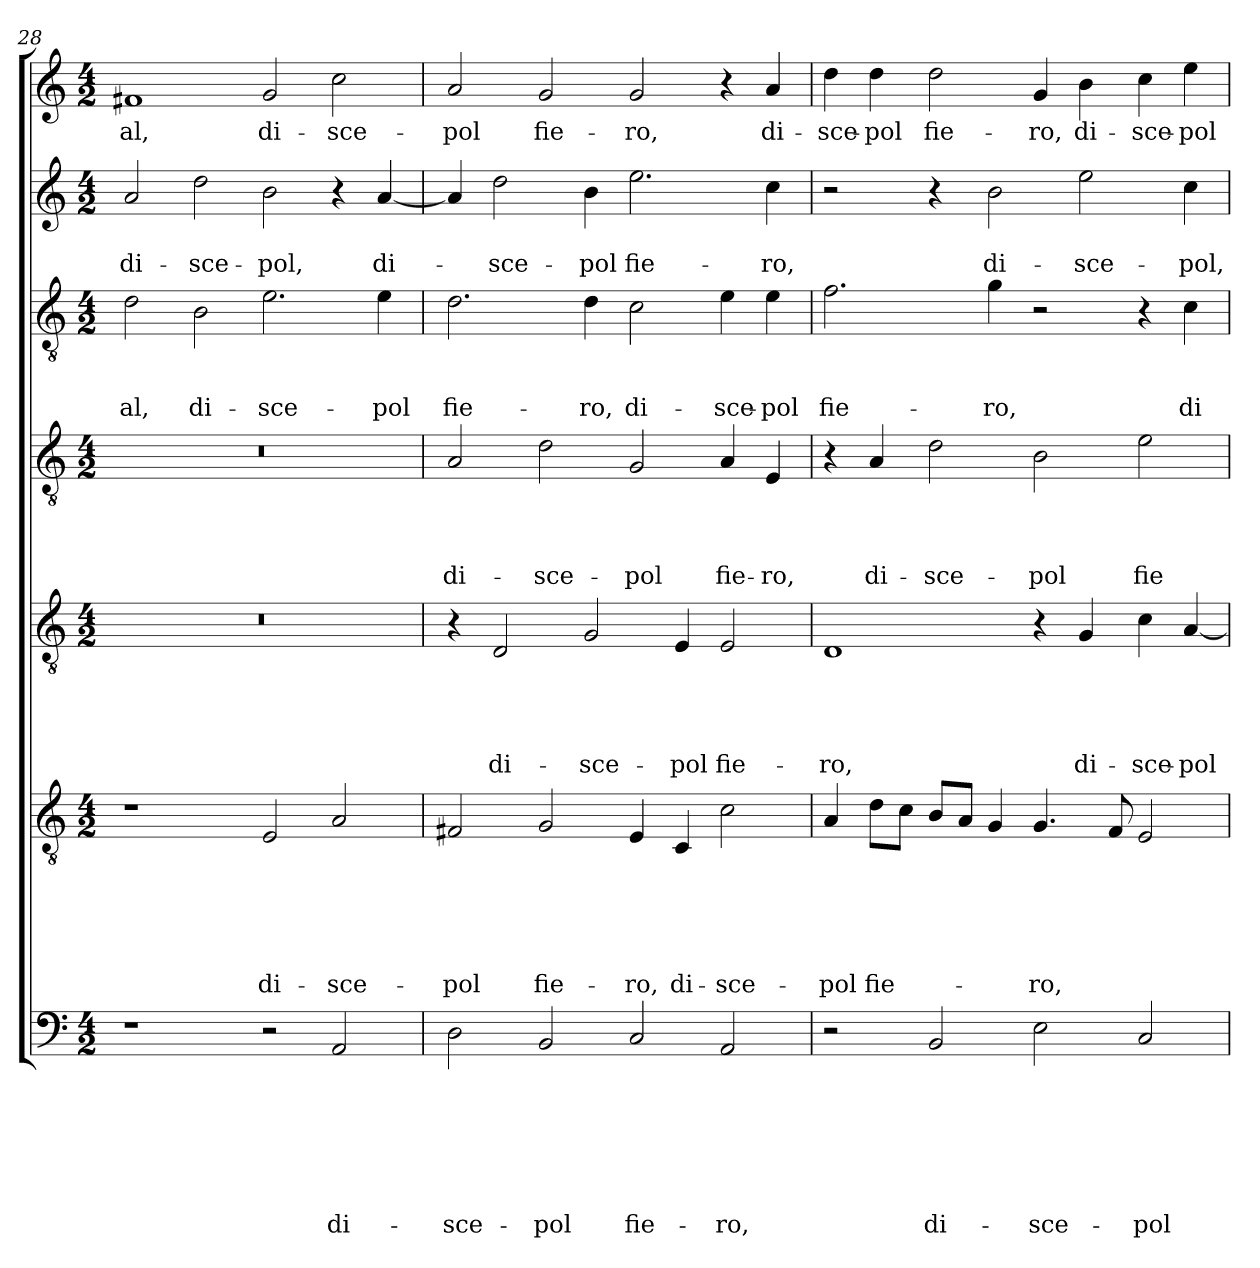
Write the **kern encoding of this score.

**kern	**text	**text	**text	**text	**text	**text	**text	**kern	**text	**text	**text	**text	**text	**text	**kern	**text	**text	**text	**text	**text	**kern	**text	**text	**text	**text	**kern	**text	**text	**text	**kern	**text	**text	**kern	**text
*part7	*part7	*part7	*part7	*part7	*part7	*part7	*part7	*part6	*part6	*part6	*part6	*part6	*part6	*part6	*part5	*part5	*part5	*part5	*part5	*part5	*part4	*part4	*part4	*part4	*part4	*part3	*part3	*part3	*part3	*part2	*part2	*part2	*part1	*part1
*staff7	*staff7	*staff7	*staff7	*staff7	*staff7	*staff7	*staff7	*staff6	*staff6	*staff6	*staff6	*staff6	*staff6	*staff6	*staff5	*staff5	*staff5	*staff5	*staff5	*staff5	*staff4	*staff4	*staff4	*staff4	*staff4	*staff3	*staff3	*staff3	*staff3	*staff2	*staff2	*staff2	*staff1	*staff1
*clefF4	*	*	*	*	*	*	*	*clefGv2	*	*	*	*	*	*	*clefGv2	*	*	*	*	*	*clefGv2	*	*	*	*	*clefGv2	*	*	*	*clefG2	*	*	*clefG2	*
*k[]	*	*	*	*	*	*	*	*k[]	*	*	*	*	*	*	*k[]	*	*	*	*	*	*k[]	*	*	*	*	*k[]	*	*	*	*k[]	*	*	*k[]	*
*a:	*	*	*	*	*	*	*	*a:	*	*	*	*	*	*	*a:	*	*	*	*	*	*a:	*	*	*	*	*a:	*	*	*	*a:	*	*	*a:	*
*M4/2	*	*	*	*	*	*	*	*M4/2	*	*	*	*	*	*	*M4/2	*	*	*	*	*	*M4/2	*	*	*	*	*M4/2	*	*	*	*M4/2	*	*	*M4/2	*
=28	=28	=28	=28	=28	=28	=28	=28	=28	=28	=28	=28	=28	=28	=28	=28	=28	=28	=28	=28	=28	=28	=28	=28	=28	=28	=28	=28	=28	=28	=28	=28	=28	=28	=28
!	!	!	!	!	!	!	!	!	!	!	!	!	!	!	!	!	!	!	!	!	!	!	!	!	!	!	!	!	!LO:LY:b	!	!	!LO:LY:b	!	!LO:LY:b
1r	.	.	.	.	.	.	.	1r	.	.	.	.	.	.	0r	.	.	.	.	.	0r	.	.	.	.	2d\	.	.	-al,	2a/	.	di-	1f#X	-al,
!	!	!	!	!	!	!	!	!	!	!	!	!	!	!	!	!	!	!	!	!	!	!	!	!	!	!	!	!	!LO:LY:b	!	!	!LO:LY:b	!	!
.	.	.	.	.	.	.	.	.	.	.	.	.	.	.	.	.	.	.	.	.	.	.	.	.	.	2B\	.	.	di-	2dd\	.	-sce-	.	.
!	!	!	!	!	!	!	!	!	!	!	!	!	!	!LO:LY:b	!	!	!	!	!	!	!	!	!	!	!	!	!	!	!LO:LY:b	!	!	!LO:LY:b	!	!LO:LY:b
2r	.	.	.	.	.	.	.	2E/	.	.	.	.	.	di-	.	.	.	.	.	.	.	.	.	.	.	2.e\	.	.	-sce-	2b\	.	-pol,	2g/	di-
!	!	!	!	!	!	!	!LO:LY:b	!	!	!	!	!	!	!LO:LY:b	!	!	!	!	!	!	!	!	!	!	!	!	!	!	!	!	!	!	!	!LO:LY:b
2AA/	.	.	.	.	.	.	di-	2A/	.	.	.	.	.	-sce-	.	.	.	.	.	.	.	.	.	.	.	.	.	.	.	4r	.	.	2cc\	-sce-
!	!	!	!	!	!	!	!	!	!	!	!	!	!	!	!	!	!	!	!	!	!	!	!	!	!	!	!	!	!LO:LY:b	!	!	!LO:LY:b	!	!
.	.	.	.	.	.	.	.	.	.	.	.	.	.	.	.	.	.	.	.	.	.	.	.	.	.	4e\	.	.	-pol	[4a/	.	di-	.	.
=29	=29	=29	=29	=29	=29	=29	=29	=29	=29	=29	=29	=29	=29	=29	=29	=29	=29	=29	=29	=29	=29	=29	=29	=29	=29	=29	=29	=29	=29	=29	=29	=29	=29	=29
!	!	!	!	!	!	!	!LO:LY:b	!	!	!	!	!	!	!LO:LY:b	!	!	!	!	!	!	!	!	!	!	!LO:LY:b	!	!	!	!LO:LY:b	!	!	!	!	!LO:LY:b
2D\	.	.	.	.	.	.	-sce-	2F#X/	.	.	.	.	.	-pol	4r	.	.	.	.	.	2A/	.	.	.	di-	2.d\	.	.	fie-	4a/]	.	.	2a/	-pol
!	!	!	!	!	!	!	!	!	!	!	!	!	!	!	!	!	!	!	!	!LO:LY:b	!	!	!	!	!	!	!	!	!	!	!	!LO:LY:b	!	!
.	.	.	.	.	.	.	.	.	.	.	.	.	.	.	2D/	.	.	.	.	di-	.	.	.	.	.	.	.	.	.	2dd\	.	-sce-	.	.
!	!	!	!	!	!	!	!LO:LY:b	!	!	!	!	!	!	!LO:LY:b	!	!	!	!	!	!	!	!	!	!	!LO:LY:b	!	!	!	!	!	!	!	!	!LO:LY:b
2BB/	.	.	.	.	.	.	-pol	2G/	.	.	.	.	.	fie-	.	.	.	.	.	.	2d\	.	.	.	-sce-	.	.	.	.	.	.	.	2g/	fie-
!	!	!	!	!	!	!	!	!	!	!	!	!	!	!	!	!	!	!	!	!LO:LY:b	!	!	!	!	!	!	!	!	!LO:LY:b	!	!	!LO:LY:b	!	!
.	.	.	.	.	.	.	.	.	.	.	.	.	.	.	2G/	.	.	.	.	-sce-	.	.	.	.	.	4d\	.	.	-ro,	4b\	.	-pol	.	.
!	!	!	!	!	!	!	!LO:LY:b	!	!	!	!	!	!	!LO:LY:b	!	!	!	!	!	!	!	!	!	!	!LO:LY:b	!	!	!	!LO:LY:b	!	!	!LO:LY:b	!	!LO:LY:b
2C/	.	.	.	.	.	.	fie-	4E/	.	.	.	.	.	-ro,	.	.	.	.	.	.	2G/	.	.	.	-pol	2c\	.	.	di-	2.ee\	.	fie-	2g/	-ro,
!	!	!	!	!	!	!	!	!	!	!	!	!	!	!LO:LY:b	!	!	!	!	!	!LO:LY:b	!	!	!	!	!	!	!	!	!	!	!	!	!	!
.	.	.	.	.	.	.	.	4C/	.	.	.	.	.	di-	4E/	.	.	.	.	-pol	.	.	.	.	.	.	.	.	.	.	.	.	.	.
!	!	!	!	!	!	!	!LO:LY:b	!	!	!	!	!	!	!LO:LY:b	!	!	!	!	!	!LO:LY:b	!	!	!	!	!LO:LY:b	!	!	!	!LO:LY:b	!	!	!	!	!
2AA/	.	.	.	.	.	.	-ro,	2c\	.	.	.	.	.	-sce-	2E/	.	.	.	.	fie-	4A/	.	.	.	fie-	4e\	.	.	-sce-	.	.	.	4r	.
!	!	!	!	!	!	!	!	!	!	!	!	!	!	!	!	!	!	!	!	!	!	!	!	!	!LO:LY:b	!	!	!	!LO:LY:b	!	!	!LO:LY:b	!	!LO:LY:b
.	.	.	.	.	.	.	.	.	.	.	.	.	.	.	.	.	.	.	.	.	4E/	.	.	.	-ro,	4e\	.	.	-pol	4cc\	.	-ro,	4a/	di-
=30	=30	=30	=30	=30	=30	=30	=30	=30	=30	=30	=30	=30	=30	=30	=30	=30	=30	=30	=30	=30	=30	=30	=30	=30	=30	=30	=30	=30	=30	=30	=30	=30	=30	=30
!	!	!	!	!	!	!	!	!	!	!	!	!	!	!LO:LY:b	!	!	!	!	!	!LO:LY:b	!	!	!	!	!	!	!	!	!LO:LY:b	!	!	!	!	!LO:LY:b
2r	.	.	.	.	.	.	.	4A/	.	.	.	.	.	-pol	1D	.	.	.	.	-ro,	4r	.	.	.	.	2.f\	.	.	fie-	2r	.	.	4dd\	-sce-
!	!	!	!	!	!	!	!	!	!	!	!	!	!	!LO:LY:b	!	!	!	!	!	!	!	!	!	!	!LO:LY:b	!	!	!	!	!	!	!	!	!LO:LY:b
.	.	.	.	.	.	.	.	8d\L	.	.	.	.	.	fie-	.	.	.	.	.	.	4A/	.	.	.	di-	.	.	.	.	.	.	.	4dd\	-pol
.	.	.	.	.	.	.	.	8c\J	.	.	.	.	.	.	.	.	.	.	.	.	.	.	.	.	.	.	.	.	.	.	.	.	.	.
!	!	!	!	!	!	!	!LO:LY:b	!	!	!	!	!	!	!	!	!	!	!	!	!	!	!	!	!	!LO:LY:b	!	!	!	!	!	!	!	!	!LO:LY:b
2BB/	.	.	.	.	.	.	di-	8B/L	.	.	.	.	.	.	.	.	.	.	.	.	2d\	.	.	.	-sce-	.	.	.	.	4r	.	.	2dd\	fie-
.	.	.	.	.	.	.	.	8A/J	.	.	.	.	.	.	.	.	.	.	.	.	.	.	.	.	.	.	.	.	.	.	.	.	.	.
!	!	!	!	!	!	!	!	!	!	!	!	!	!	!	!	!	!	!	!	!	!	!	!	!	!	!	!	!	!LO:LY:b	!	!	!LO:LY:b	!	!
.	.	.	.	.	.	.	.	4G/	.	.	.	.	.	.	.	.	.	.	.	.	.	.	.	.	.	4g\	.	.	-ro,	2b\	.	di-	.	.
!	!	!	!	!	!	!	!LO:LY:b	!	!	!	!	!	!	!LO:LY:b	!	!	!	!	!	!	!	!	!	!	!LO:LY:b	!	!	!	!	!	!	!	!	!LO:LY:b
2E\	.	.	.	.	.	.	-sce-	4.G/	.	.	.	.	.	-ro,	4r	.	.	.	.	.	2B\	.	.	.	-pol	2r	.	.	.	.	.	.	4g/	-ro,
!	!	!	!	!	!	!	!	!	!	!	!	!	!	!	!	!	!	!	!	!LO:LY:b	!	!	!	!	!	!	!	!	!	!	!	!LO:LY:b	!	!LO:LY:b
.	.	.	.	.	.	.	.	.	.	.	.	.	.	.	4G/	.	.	.	.	di-	.	.	.	.	.	.	.	.	.	2ee\	.	-sce-	4b\	di-
.	.	.	.	.	.	.	.	8F/	.	.	.	.	.	.	.	.	.	.	.	.	.	.	.	.	.	.	.	.	.	.	.	.	.	.
!	!	!	!	!	!	!	!LO:LY:b	!	!	!	!	!	!	!	!	!	!	!	!	!LO:LY:b	!	!	!	!	!LO:LY:b	!	!	!	!	!	!	!	!	!LO:LY:b
2C/	.	.	.	.	.	.	-pol	2E/	.	.	.	.	.	.	4c\	.	.	.	.	-sce-	2e\	.	.	.	fie-	4r	.	.	.	.	.	.	4cc\	-sce-
!	!	!	!	!	!	!	!	!	!	!	!	!	!	!	!	!	!	!	!	!LO:LY:b	!	!	!	!	!	!	!	!	!LO:LY:b	!	!	!LO:LY:b	!	!LO:LY:b
.	.	.	.	.	.	.	.	.	.	.	.	.	.	.	[4A/	.	.	.	.	-pol	.	.	.	.	.	4c\	.	.	di-	4cc\	.	-pol,	4ee\	-pol
=	=	=	=	=	=	=	=	=	=	=	=	=	=	=	=	=	=	=	=	=	=	=	=	=	=	=	=	=	=	=	=	=	=	=
*-	*-	*-	*-	*-	*-	*-	*-	*-	*-	*-	*-	*-	*-	*-	*-	*-	*-	*-	*-	*-	*-	*-	*-	*-	*-	*-	*-	*-	*-	*-	*-	*-	*-	*-
